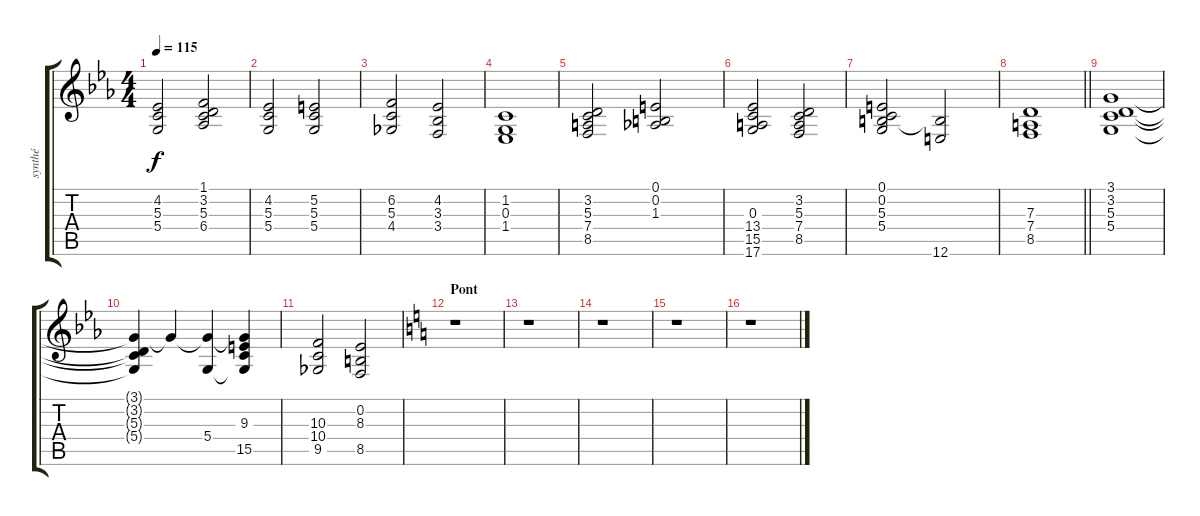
\track ("synthé" "synthé") {instrument electricpiano2}
\staff {score tabs}
\tuning (E4 B3 G3 D3 A2 E2) {hide}
\ts (4 4)
\tempo 115
\clef g2
\ks eb
(4.2 5.3 5.4).2{dy f} (1.1 3.2 5.3 6.4).2 |
(4.2 5.3 5.4).2 (5.2 5.3 5.4).2 |
(6.2 5.3 4.4).2 (4.2 3.3 3.4).2 |
(1.2 0.3 1.4).1 |
(3.2 5.3 7.4 8.5).2 (0.1 0.2 1.3).2 |
(0.3 13.4 15.5 17.6).2 (3.2 5.3 7.4 8.5).2 |
(0.1 0.2 5.3 5.4).2 (0.2{t} 12.6).2 |
\barLineRight lightlight
(7.3 7.4 8.5).1 |
(3.1 3.2 5.3 5.4).1 |
(3.1{t} 3.2{t} 5.3{t} 5.4{t}).4 3.1{t}.4 (3.1{t} 5.4).4 (3.1{t} 9.3 5.4{t} 15.5).4 |
(10.3 10.4 9.5).2 (0.2 8.3 8.5).2 |
\section ("" "Pont")
\ks c
r.1 |
r.1 |
r.1 |
r.1 |
r.1
